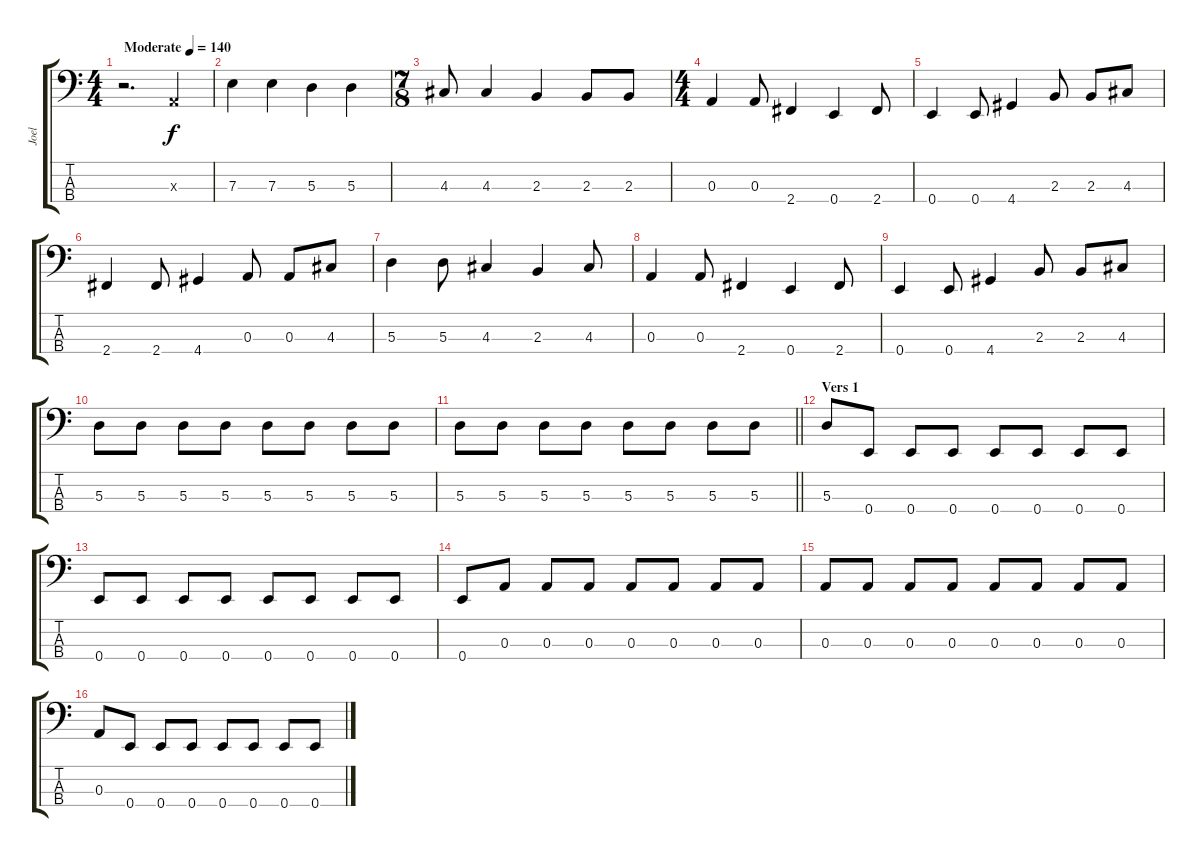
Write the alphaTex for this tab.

\track ("Joel" "Joel") {instrument electricbassfinger}
\staff {score tabs}
\tuning (G2 D2 A1 E1) {hide}
\ts (4 4)
\tempo (140 "Moderate")
\clef f4
\ks c
r.2{d dy f instrument electricbassfinger} 0.3{x}.4 |
7.3.4 7.3.4 5.3.4 5.3.4 |
\ts (7 8)
4.3.8 4.3.4 2.3.4 2.3.8 2.3.8 |
\ts (4 4)
0.3.4 0.3.8 2.4.4 0.4.4 2.4.8 |
0.4.4 0.4.8 4.4.4 2.3.8 2.3.8 4.3.8 |
2.4.4 2.4.8 4.4.4 0.3.8 0.3.8 4.3.8 |
5.3.4 5.3.8 4.3.4 2.3.4 4.3.8 |
0.3.4 0.3.8 2.4.4 0.4.4 2.4.8 |
0.4.4 0.4.8 4.4.4 2.3.8 2.3.8 4.3.8 |
5.3.8 5.3.8 5.3.8 5.3.8 5.3.8 5.3.8 5.3.8 5.3.8 |
\barLineRight lightlight
5.3.8 5.3.8 5.3.8 5.3.8 5.3.8 5.3.8 5.3.8 5.3.8 |
\section ("" "Vers 1")
5.3.8 0.4.8 0.4.8 0.4.8 0.4.8 0.4.8 0.4.8 0.4.8 |
0.4.8 0.4.8 0.4.8 0.4.8 0.4.8 0.4.8 0.4.8 0.4.8 |
0.4.8 0.3.8 0.3.8 0.3.8 0.3.8 0.3.8 0.3.8 0.3.8 |
0.3.8 0.3.8 0.3.8 0.3.8 0.3.8 0.3.8 0.3.8 0.3.8 |
0.3.8 0.4.8 0.4.8 0.4.8 0.4.8 0.4.8 0.4.8 0.4.8
